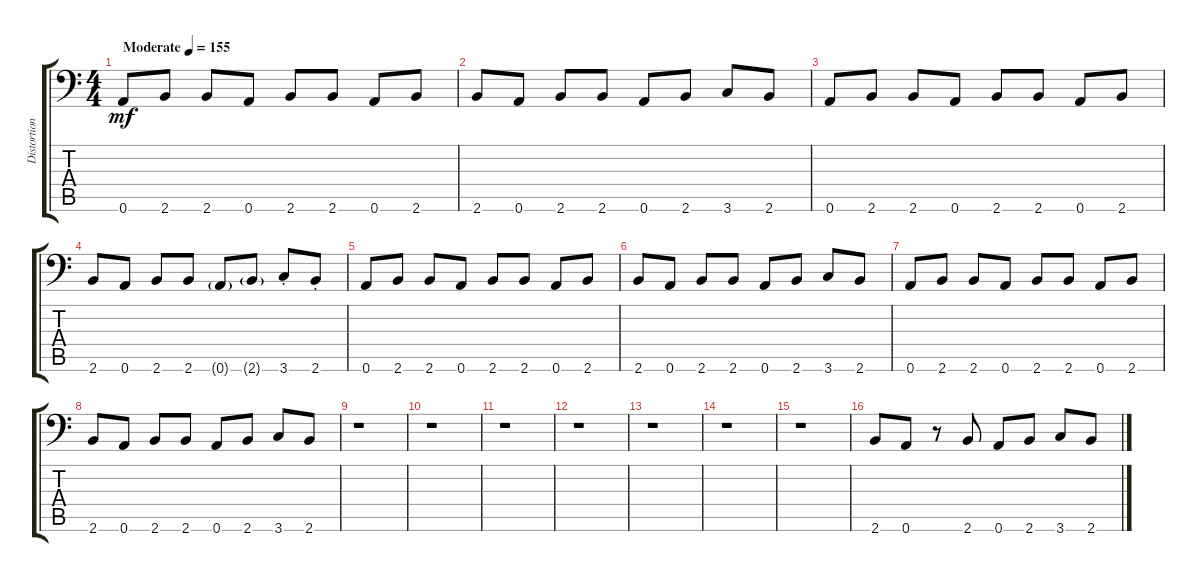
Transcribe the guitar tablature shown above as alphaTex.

\track ("Distortion Guitar" "Distortion") {instrument distortionguitar}
\staff {score tabs}
\tuning (B3 Gb3 D3 A2 E2 A1) {hide}
\ts (4 4)
\tempo (155 "Moderate")
\clef f4
\ks c
0.6.8{dy mf instrument distortionguitar} 2.6.8 2.6.8 0.6.8 2.6.8 2.6.8 0.6.8 2.6.8 |
2.6.8 0.6.8 2.6.8 2.6.8 0.6.8 2.6.8 3.6.8 2.6.8 |
0.6.8 2.6.8 2.6.8 0.6.8 2.6.8 2.6.8 0.6.8 2.6.8 |
2.6.8 0.6.8 2.6.8 2.6.8 0.6{g}.8 2.6{g}.8 3.6{st}.8 2.6{st}.8 |
0.6.8 2.6.8 2.6.8 0.6.8 2.6.8 2.6.8 0.6.8 2.6.8 |
2.6.8 0.6.8 2.6.8 2.6.8 0.6.8 2.6.8 3.6.8 2.6.8 |
0.6.8 2.6.8 2.6.8 0.6.8 2.6.8 2.6.8 0.6.8 2.6.8 |
2.6.8 0.6.8 2.6.8 2.6.8 0.6.8 2.6.8 3.6.8 2.6.8 |
r.1 |
r.1 |
r.1 |
r.1 |
r.1 |
r.1 |
r.1 |
2.6.8 0.6.8 r.8 2.6.8 0.6.8 2.6.8 3.6.8 2.6.8
